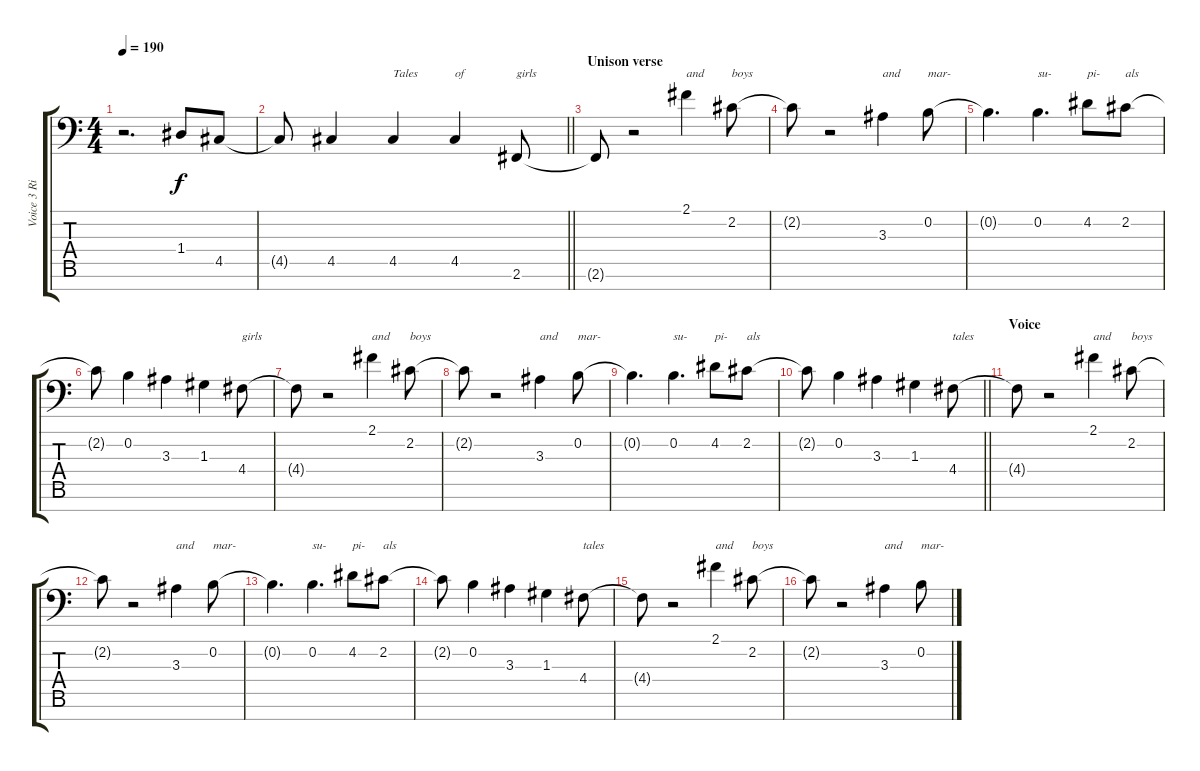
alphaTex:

\track ("Voice 3 Right - Tord" "Voice 3 Ri") {instrument synthvoice}
\staff {score tabs}
\tuning (E4 B3 G3 D3 A2 E2 C-1) {hide}
\ts (4 4)
\tempo 190
\clef f4
\ks c
r.2{d dy f} 1.4.8 4.5.8 |
\barLineRight lightlight
4.5{t}.8 4.5.4 4.5.4{txt "Tales"} 4.5.4{txt "of"} 2.6.8{txt "girls"} |
\section ("" "Unison verse")
2.6{t}.8 r.2 2.1.4{txt "and"} 2.2.8{txt "boys"} |
2.2{t}.8 r.2 3.3.4{txt "and"} 0.2.8{txt "mar-"} |
0.2{t}.4{d} 0.2.4{d txt "su-"} 4.2.8{txt "pi-"} 2.2.8{txt "als"} |
2.2{t}.8 0.2.4 3.3.4 1.3.4 4.4.8{txt "girls"} |
4.4{t}.8 r.2 2.1.4{txt "and"} 2.2.8{txt "boys"} |
2.2{t}.8 r.2 3.3.4{txt "and"} 0.2.8{txt "mar-"} |
0.2{t}.4{d} 0.2.4{d txt "su-"} 4.2.8{txt "pi-"} 2.2.8{txt "als"} |
\barLineRight lightlight
2.2{t}.8 0.2.4 3.3.4 1.3.4 4.4.8{txt "tales"} |
\section ("" "Voice")
4.4{t}.8 r.2 2.1.4{txt "and"} 2.2.8{txt "boys"} |
2.2{t}.8 r.2 3.3.4{txt "and"} 0.2.8{txt "mar-"} |
0.2{t}.4{d} 0.2.4{d txt "su-"} 4.2.8{txt "pi-"} 2.2.8{txt "als"} |
2.2{t}.8 0.2.4 3.3.4 1.3.4 4.4.8{txt "tales"} |
4.4{t}.8 r.2 2.1.4{txt "and"} 2.2.8{txt "boys"} |
2.2{t}.8 r.2 3.3.4{txt "and"} 0.2.8{txt "mar-"}
